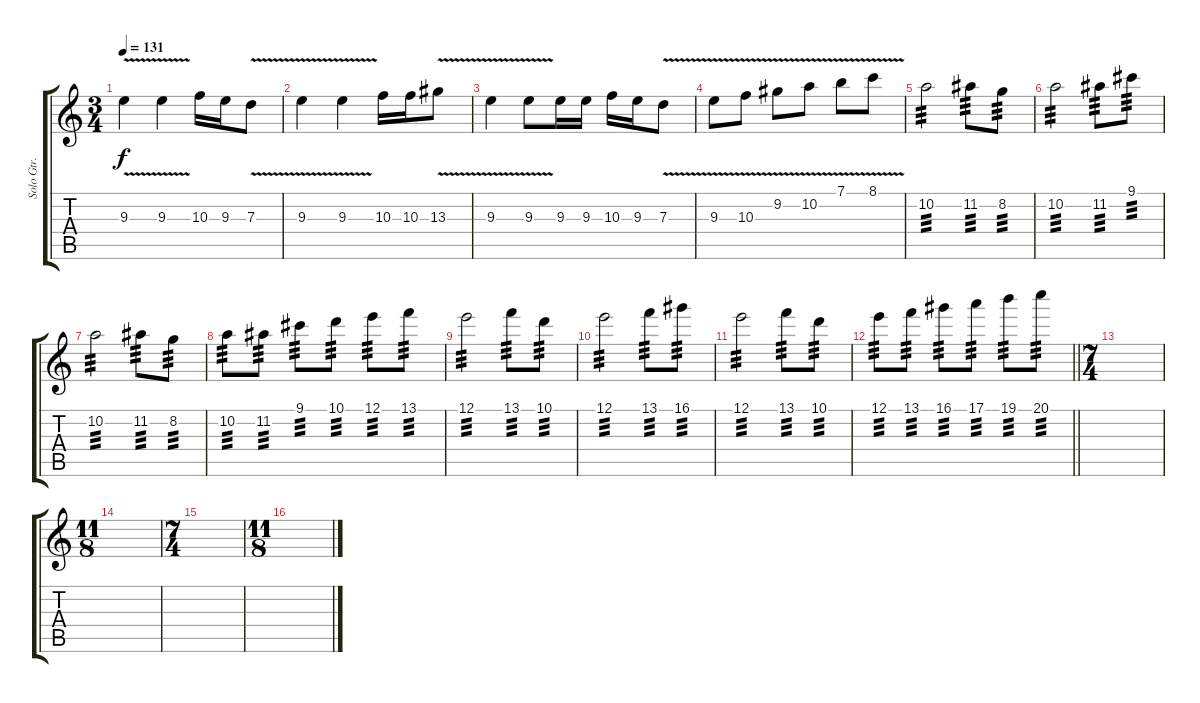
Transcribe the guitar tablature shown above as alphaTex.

\track ("Solo Gtr." "Solo Gtr.") {instrument distortionguitar}
\staff {score tabs}
\tuning (E4 B3 G3 D3 A2 E2) {hide}
\ts (3 4)
\tempo 131
\clef g2
\ks c
9.3{v}.4{dy f} 9.3{v}.4 10.3.16 9.3.16 7.3{v}.8 |
9.3{v}.4 9.3{v}.4 10.3.16 10.3.16 13.3{v}.8 |
9.3{v}.4 9.3{v}.8 9.3.16 9.3.16 10.3.16 9.3.16 7.3{v}.8 |
9.3{v}.8 10.3{v}.8 9.2{v}.8 10.2{v}.8 7.1{v}.8 8.1{v}.8 |
10.2.2{tp 3} 11.2.8{tp 3} 8.2.8{tp 3} |
10.2.2{tp 3} 11.2.8{tp 3} 9.1.8{tp 3} |
10.2.2{tp 3} 11.2.8{tp 3} 8.2.8{tp 3} |
10.2.8{tp 3} 11.2.8{tp 3} 9.1.8{tp 3} 10.1.8{tp 3} 12.1.8{tp 3} 13.1.8{tp 3} |
12.1.2{tp 3} 13.1.8{tp 3} 10.1.8{tp 3} |
12.1.2{tp 3} 13.1.8{tp 3} 16.1.8{tp 3} |
12.1.2{tp 3} 13.1.8{tp 3} 10.1.8{tp 3} |
\barLineRight lightlight
12.1.8{tp 3} 13.1.8{tp 3} 16.1.8{tp 3} 17.1.8{tp 3} 19.1.8{tp 3} 20.1.8{tp 3} |
\ts (7 4)
|
\ts (11 8)
|
\ts (7 4)
|
\ts (11 8)
